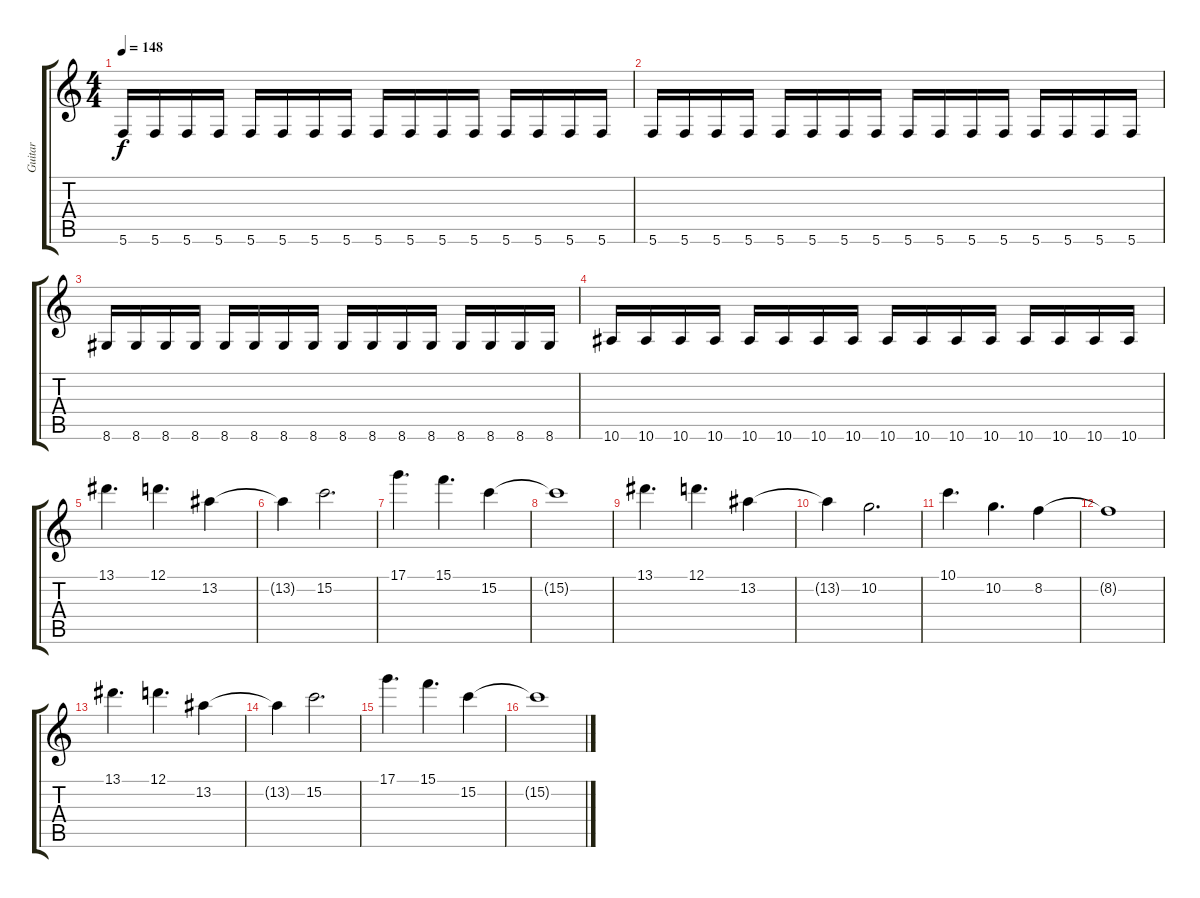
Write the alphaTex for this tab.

\track ("Guitar" "Guitar") {instrument overdrivenguitar}
\staff {score tabs}
\tuning (D4 A3 F3 C3 G2 C2) {hide}
\ts (4 4)
\tempo 148
\clef g2
\ks c
5.6.16{dy f} 5.6.16 5.6.16 5.6.16 5.6.16 5.6.16 5.6.16 5.6.16 5.6.16 5.6.16 5.6.16 5.6.16 5.6.16 5.6.16 5.6.16 5.6.16 |
5.6.16 5.6.16 5.6.16 5.6.16 5.6.16 5.6.16 5.6.16 5.6.16 5.6.16 5.6.16 5.6.16 5.6.16 5.6.16 5.6.16 5.6.16 5.6.16 |
8.6.16 8.6.16 8.6.16 8.6.16 8.6.16 8.6.16 8.6.16 8.6.16 8.6.16 8.6.16 8.6.16 8.6.16 8.6.16 8.6.16 8.6.16 8.6.16 |
10.6.16 10.6.16 10.6.16 10.6.16 10.6.16 10.6.16 10.6.16 10.6.16 10.6.16 10.6.16 10.6.16 10.6.16 10.6.16 10.6.16 10.6.16 10.6.16 |
13.1.4{d} 12.1.4{d} 13.2.4 |
13.2{t}.4 15.2.2{d} |
17.1.4{d} 15.1.4{d} 15.2.4 |
15.2{t}.1 |
13.1.4{d} 12.1.4{d} 13.2.4 |
13.2{t}.4 10.2.2{d} |
10.1.4{d} 10.2.4{d} 8.2.4 |
8.2{t}.1 |
13.1.4{d} 12.1.4{d} 13.2.4 |
13.2{t}.4 15.2.2{d} |
17.1.4{d} 15.1.4{d} 15.2.4 |
15.2{t}.1
